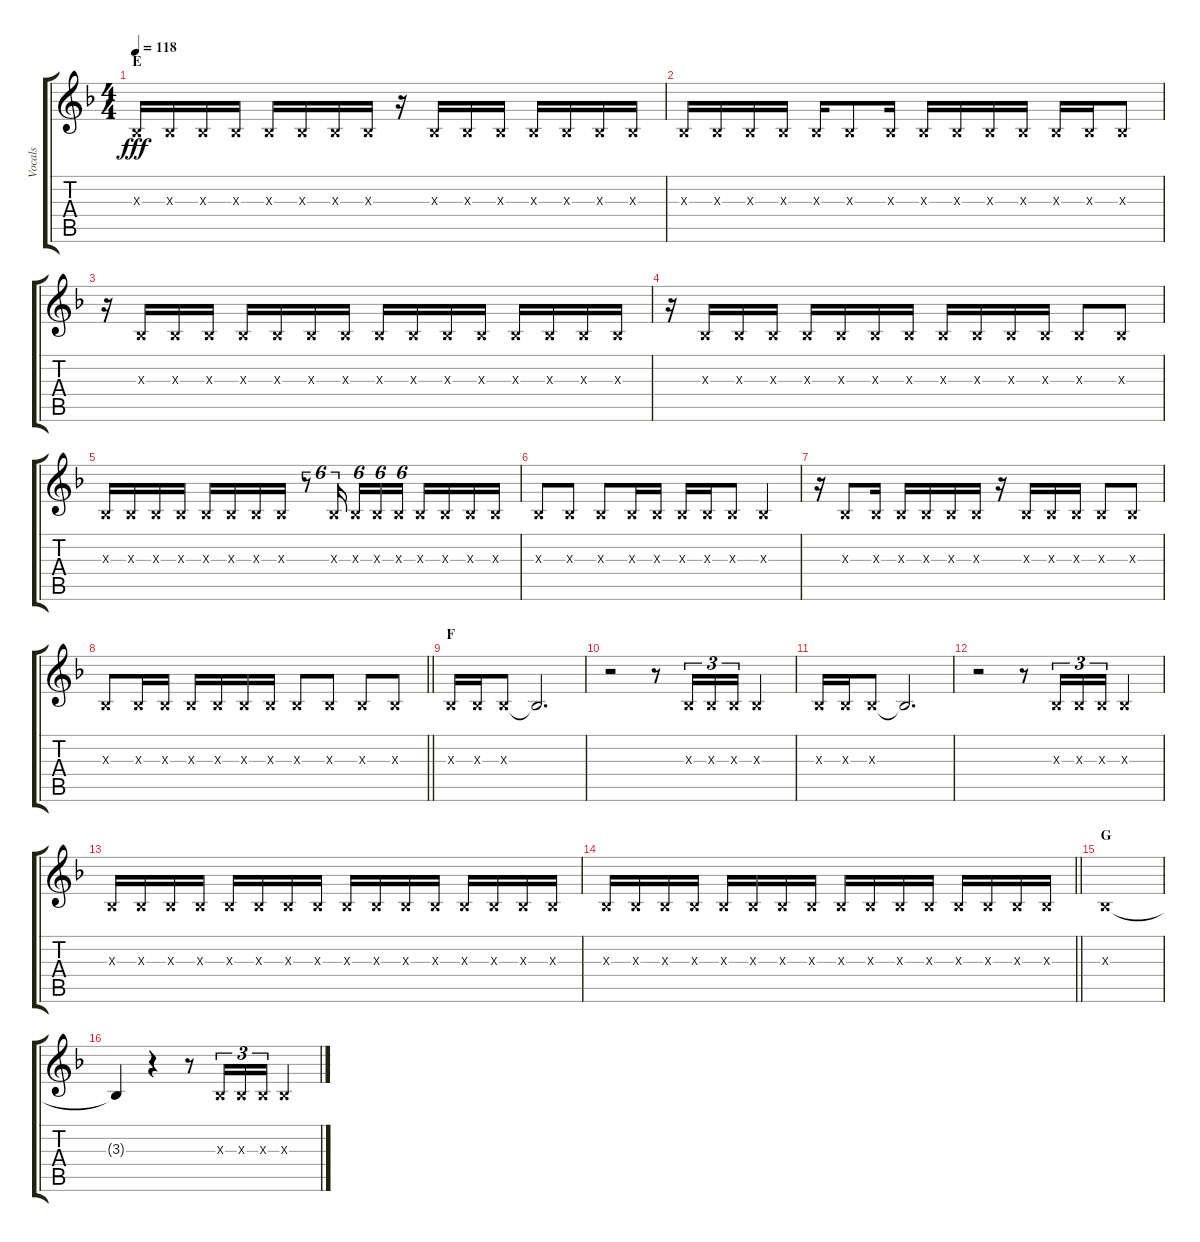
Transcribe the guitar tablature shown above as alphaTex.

\track ("Vocals" "Vocals") {instrument voiceoohs}
\staff {score tabs}
\tuning (E4 B3 G3 D3 A2 E2) {hide}
\ts (4 4)
\section ("" "E")
\tempo 118
\clef g2
\ks f
3.3{x}.16{dy fff} 3.3{x}.16 3.3{x}.16 3.3{x}.16 3.3{x}.16 3.3{x}.16 3.3{x}.16 3.3{x}.16 r.16 3.3{x}.16 3.3{x}.16 3.3{x}.16 3.3{x}.16 3.3{x}.16 3.3{x}.16 3.3{x}.16 |
3.3{x}.16 3.3{x}.16 3.3{x}.16 3.3{x}.16 3.3{x}.16 3.3{x}.8 3.3{x}.16 3.3{x}.16 3.3{x}.16 3.3{x}.16 3.3{x}.16 3.3{x}.16 3.3{x}.16 3.3{x}.8 |
r.16 3.3{x}.16 3.3{x}.16 3.3{x}.16 3.3{x}.16 3.3{x}.16 3.3{x}.16 3.3{x}.16 3.3{x}.16 3.3{x}.16 3.3{x}.16 3.3{x}.16 3.3{x}.16 3.3{x}.16 3.3{x}.16 3.3{x}.16 |
r.16 3.3{x}.16 3.3{x}.16 3.3{x}.16 3.3{x}.16 3.3{x}.16 3.3{x}.16 3.3{x}.16 3.3{x}.16 3.3{x}.16 3.3{x}.16 3.3{x}.16 3.3{x}.8 3.3{x}.8 |
3.3{x}.16 3.3{x}.16 3.3{x}.16 3.3{x}.16 3.3{x}.16 3.3{x}.16 3.3{x}.16 3.3{x}.16 r.8{tu (6 4)} 3.3{x}.16{tu (6 4) beam splitsecondary} 3.3{x}.16{tu (6 4)} 3.3{x}.16{tu (6 4)} 3.3{x}.16{tu (6 4)} 3.3{x}.16 3.3{x}.16 3.3{x}.16 3.3{x}.16 |
3.3{x}.8 3.3{x}.8 3.3{x}.8 3.3{x}.16 3.3{x}.16 3.3{x}.16 3.3{x}.16 3.3{x}.8 3.3{x}.4 |
r.16 3.3{x}.8 3.3{x}.16 3.3{x}.16 3.3{x}.16 3.3{x}.16 3.3{x}.16 r.16 3.3{x}.16 3.3{x}.16 3.3{x}.16 3.3{x}.8 3.3{x}.8 |
\barLineRight lightlight
3.3{x}.8 3.3{x}.16 3.3{x}.16 3.3{x}.16 3.3{x}.16 3.3{x}.16 3.3{x}.16 3.3{x}.8 3.3{x}.8 3.3{x}.8 3.3{x}.8 |
\section ("" "F")
3.3{x}.16 3.3{x}.16 3.3{x}.8 3.3{t}.2{d} |
r.2 r.8 3.3{x}.16{tu (3 2)} 3.3{x}.16{tu (3 2)} 3.3{x}.16{tu (3 2)} 3.3{x}.4 |
3.3{x}.16 3.3{x}.16 3.3{x}.8 3.3{t}.2{d} |
r.2 r.8 3.3{x}.16{tu (3 2)} 3.3{x}.16{tu (3 2)} 3.3{x}.16{tu (3 2)} 3.3{x}.4 |
3.3{x}.16 3.3{x}.16 3.3{x}.16 3.3{x}.16 3.3{x}.16 3.3{x}.16 3.3{x}.16 3.3{x}.16 3.3{x}.16 3.3{x}.16 3.3{x}.16 3.3{x}.16 3.3{x}.16 3.3{x}.16 3.3{x}.16 3.3{x}.16 |
\barLineRight lightlight
3.3{x}.16 3.3{x}.16 3.3{x}.16 3.3{x}.16 3.3{x}.16 3.3{x}.16 3.3{x}.16 3.3{x}.16 3.3{x}.16 3.3{x}.16 3.3{x}.16 3.3{x}.16 3.3{x}.16 3.3{x}.16 3.3{x}.16 3.3{x}.16 |
\section ("" "G")
3.3{x}.1 |
3.3{t}.4 r.4 r.8 3.3{x}.16{tu (3 2)} 3.3{x}.16{tu (3 2)} 3.3{x}.16{tu (3 2)} 3.3{x}.4
